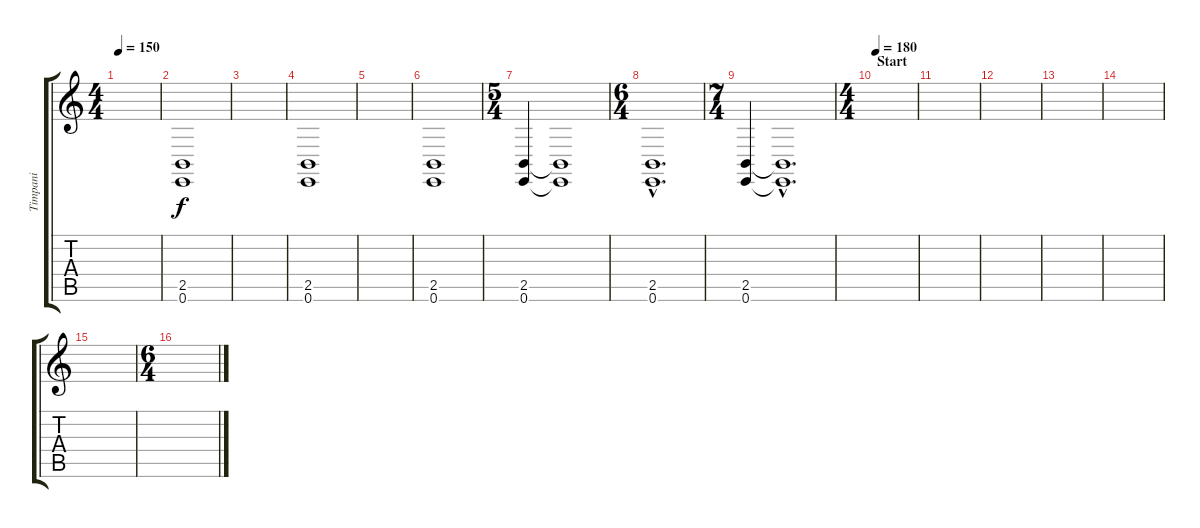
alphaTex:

\track ("Timpani" "Timpani") {instrument timpani}
\staff {score tabs}
\tuning (E4 B3 G3 D3 A2 E2) {hide}
\ts (4 4)
\tempo 150
\clef g2
\ks c
|
(2.5 0.6).1 |
|
(2.5 0.6).1 |
|
(2.5 0.6).1 |
\ts (5 4)
(2.5 0.6).4 (2.5{t} 0.6{t}).1 |
\ts (6 4)
(2.5{hac} 0.6{hac}).1{d} |
\ts (7 4)
(2.5 0.6).4 (2.5{hac t} 0.6{hac t}).1{d} |
\ts (4 4)
\section ("" "Start")
\tempo 180
|
|
|
|
|
|
\ts (6 4)
